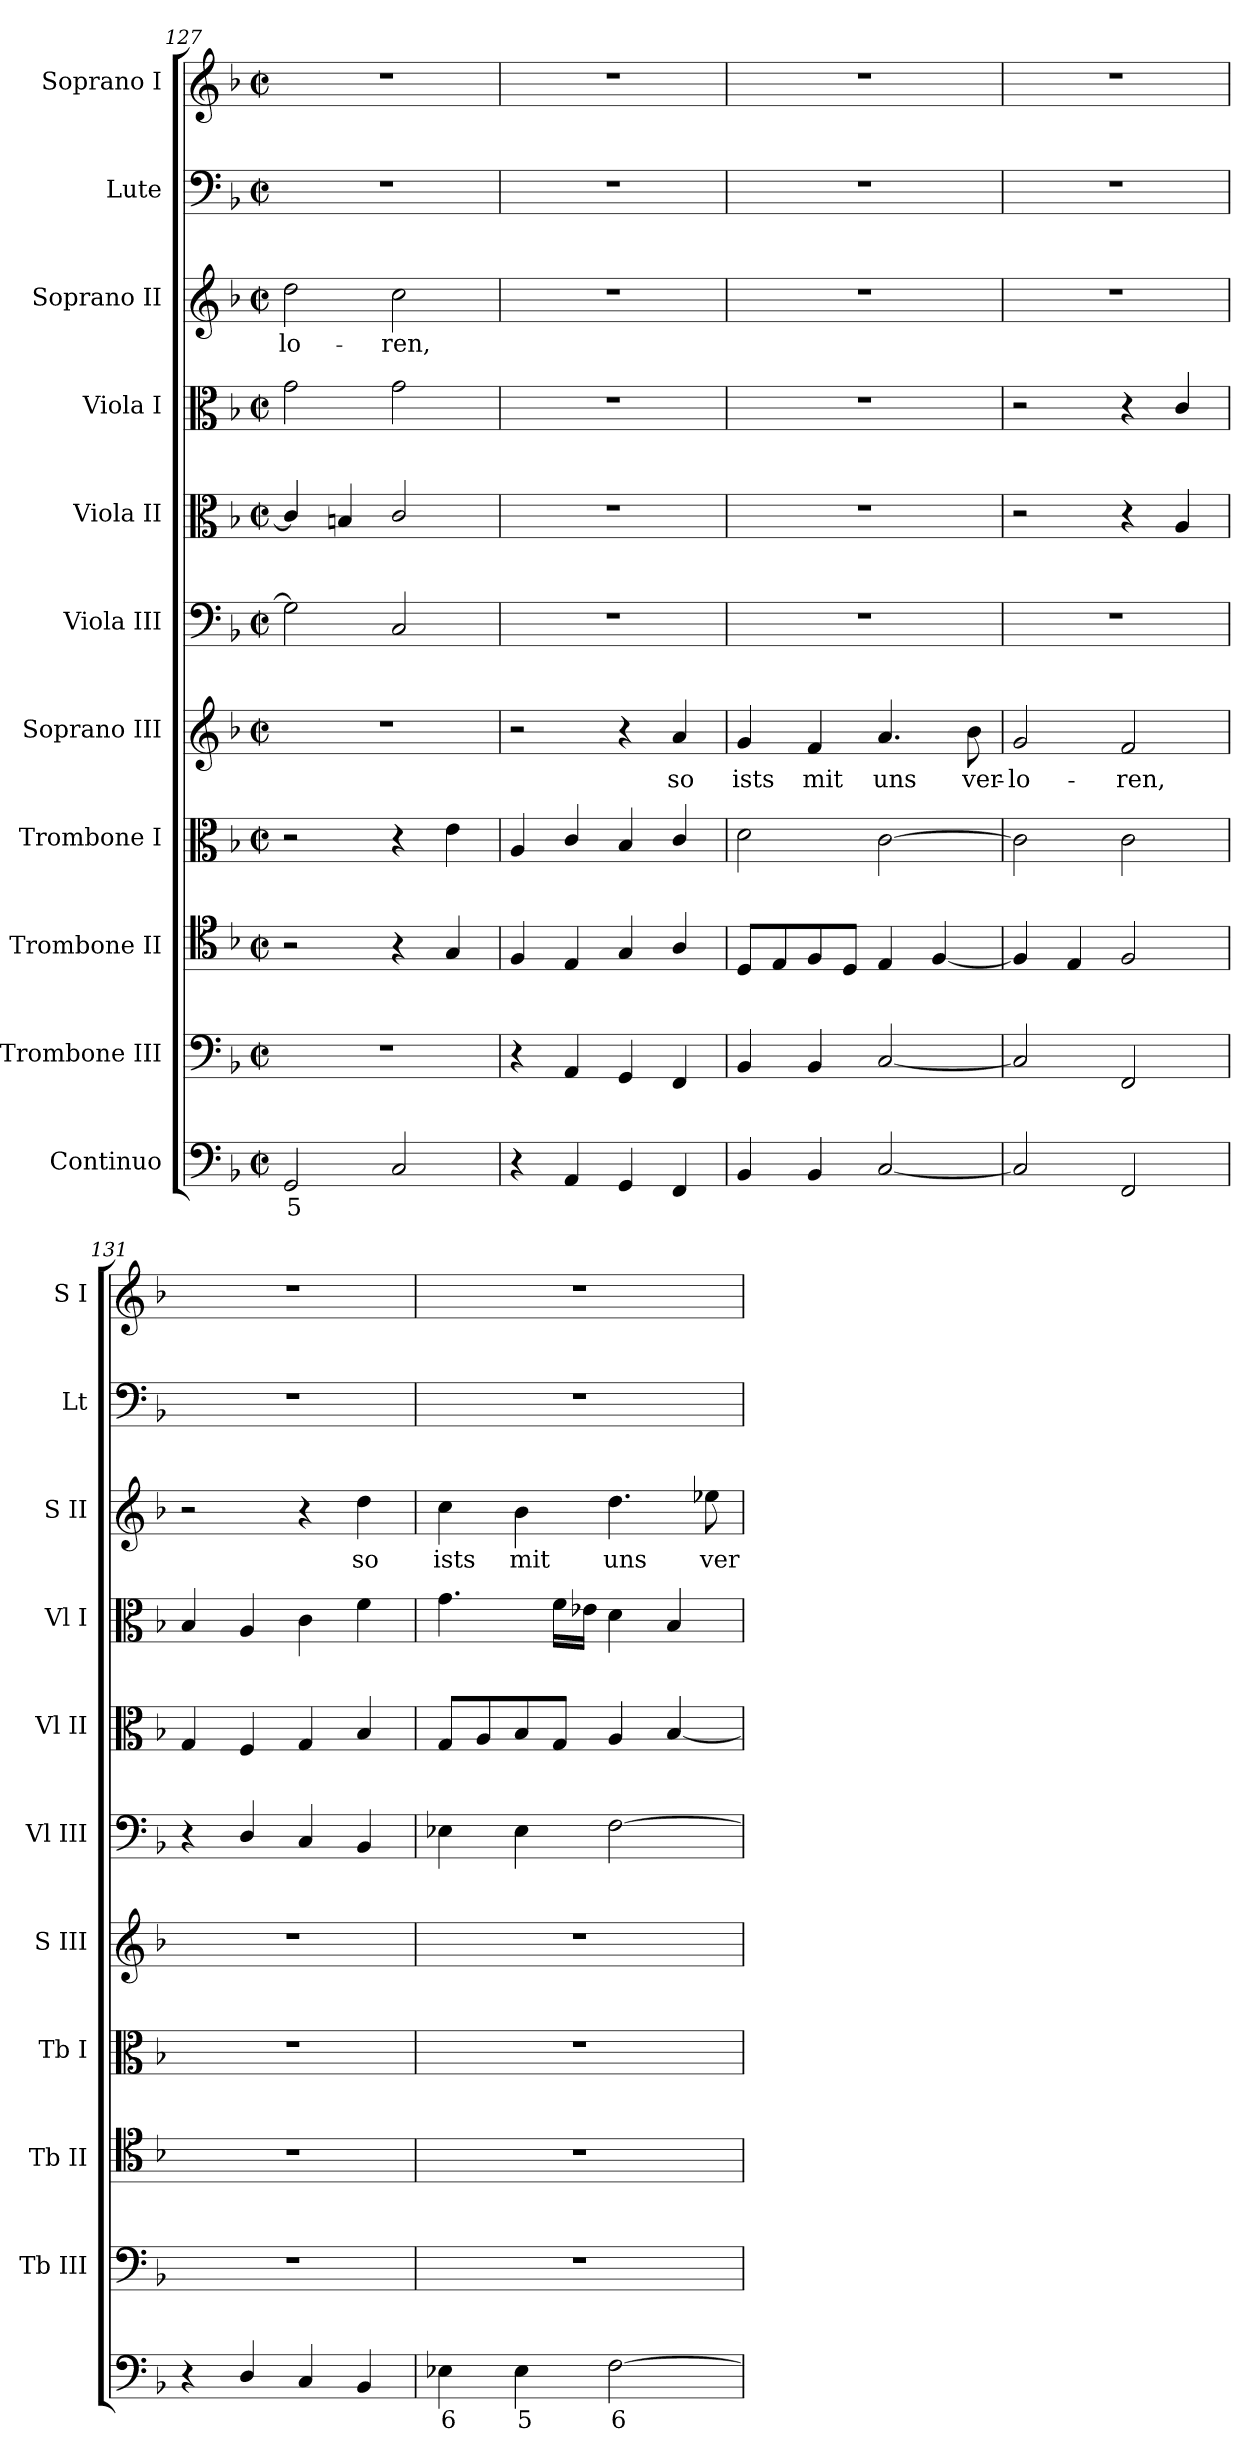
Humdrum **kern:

**kern	**text	**kern	**kern	**kern	**kern	**text	**kern	**kern	**kern	**kern	**text	**kern	**kern
*part11	*part11	*part10	*part9	*part8	*part7	*part7	*part6	*part5	*part4	*part3	*part3	*part2	*part1
*staff11	*staff11	*staff10	*staff9	*staff8	*staff7	*staff7	*staff6	*staff5	*staff4	*staff3	*staff3	*staff2	*staff1
*I"Continuo	*	*I"Trombone III	*I"Trombone II	*I"Trombone I	*I"Soprano III	*	*I"Viola III	*I"Viola II	*I"Viola I	*I"Soprano II	*	*I"Lute	*I"Soprano I
*	*	*I'Tb III	*I'Tb II	*I'Tb I	*I'S III	*	*I'Vl III	*I'Vl II	*I'Vl I	*I'S II	*	*I'Lt	*I'S I
*clefF4	*	*clefF4	*clefC4	*clefC3	*clefG2	*	*clefF4	*clefC3	*clefC3	*clefG2	*	*clefF4	*clefG2
*k[b-]	*	*k[b-]	*k[b-]	*k[b-]	*k[b-]	*	*k[b-]	*k[b-]	*k[b-]	*k[b-]	*	*k[b-]	*k[b-]
*F:	*	*F:	*F:	*F:	*F:	*	*F:	*F:	*F:	*F:	*	*F:	*F:
*M2/2	*	*M2/2	*M2/2	*M2/2	*M2/2	*	*M2/2	*M2/2	*M2/2	*M2/2	*	*M2/2	*M2/2
*met(c|)	*	*met(c|)	*met(c|)	*met(c|)	*met(c|)	*	*met(c|)	*met(c|)	*met(c|)	*met(c|)	*	*met(c|)	*met(c|)
=127	=127	=127	=127	=127	=127	=127	=127	=127	=127	=127	=127	=127	=127
!	!LO:LY:b	!	!	!	!	!	!	!	!	!	!LO:LY:b	!	!
2GG	5	1r	2r	2r	1r	.	2G]	4c/]	2g	2dd	-lo-	1r	1r
.	.	.	.	.	.	.	.	4Bn	.	.	.	.	.
!	!	!	!	!	!	!	!	!	!	!	!LO:LY:b	!	!
2C	.	.	4r	4r	.	.	2C	2c/	2g	2cc	-ren,	.	.
.	.	.	4G	4e	.	.	.	.	.	.	.	.	.
=128	=128	=128	=128	=128	=128	=128	=128	=128	=128	=128	=128	=128	=128
4r	.	4r	4F	4A	2r	.	1r	1r	1r	1r	.	1r	1r
4AA	.	4AA	4E	4c/	.	.	.	.	.	.	.	.	.
4GG	.	4GG	4G	4B-	4r	.	.	.	.	.	.	.	.
!	!	!	!	!	!	!LO:LY:b	!	!	!	!	!	!	!
4FF	.	4FF	4A/	4c/	4a	so	.	.	.	.	.	.	.
=129	=129	=129	=129	=129	=129	=129	=129	=129	=129	=129	=129	=129	=129
!	!	!	!	!	!	!LO:LY:b	!	!	!	!	!	!	!
4BB-	.	4BB-	8DL	2d	4g	ists	1r	1r	1r	1r	.	1r	1r
.	.	.	8E	.	.	.	.	.	.	.	.	.	.
!	!	!	!	!	!	!LO:LY:b	!	!	!	!	!	!	!
4BB-	.	4BB-	8F	.	4f	mit	.	.	.	.	.	.	.
.	.	.	8DJ	.	.	.	.	.	.	.	.	.	.
!	!	!	!	!	!	!LO:LY:b	!	!	!	!	!	!	!
[2C	.	[2C	4E	[2c\	4.a	uns	.	.	.	.	.	.	.
.	.	.	[4F	.	.	.	.	.	.	.	.	.	.
!	!	!	!	!	!	!LO:LY:b	!	!	!	!	!	!	!
.	.	.	.	.	8b-	ver-	.	.	.	.	.	.	.
!!LO:LB:g=z
=130	=130	=130	=130	=130	=130	=130	=130	=130	=130	=130	=130	=130	=130
!	!	!	!	!	!	!LO:LY:b	!	!	!	!	!	!	!
2C]	.	2C]	4F]	2c]	2g	-lo-	1r	2r	2r	1r	.	1r	1r
.	.	.	4E	.	.	.	.	.	.	.	.	.	.
!	!	!	!	!	!	!LO:LY:b	!	!	!	!	!	!	!
2FF	.	2FF	2F	2c	2f	-ren,	.	4r	4r	.	.	.	.
.	.	.	.	.	.	.	.	4A	4c/	.	.	.	.
=131	=131	=131	=131	=131	=131	=131	=131	=131	=131	=131	=131	=131	=131
4r	.	1r	1r	1r	1r	.	4r	4G	4B-	2r	.	1r	1r
4D/	.	.	.	.	.	.	4D/	4F	4A	.	.	.	.
4C	.	.	.	.	.	.	4C	4G	4c	4r	.	.	.
!	!	!	!	!	!	!	!	!	!	!	!LO:LY:b	!	!
4BB-	.	.	.	.	.	.	4BB-	4B-	4f	4dd	so	.	.
=132	=132	=132	=132	=132	=132	=132	=132	=132	=132	=132	=132	=132	=132
!	!LO:LY:b	!	!	!	!	!	!	!	!	!	!LO:LY:b	!	!
4E-X	6	1r	1r	1r	1r	.	4E-X	8GL	4.g	4cc	ists	1r	1r
.	.	.	.	.	.	.	.	8A	.	.	.	.	.
!	!LO:LY:b	!	!	!	!	!	!	!	!	!	!LO:LY:b	!	!
4E-	5	.	.	.	.	.	4E-	8B-	.	4b-	mit	.	.
.	.	.	.	.	.	.	.	8GJ	16fLL	.	.	.	.
.	.	.	.	.	.	.	.	.	16e-XJJ	.	.	.	.
!	!LO:LY:b	!	!	!	!	!	!	!	!	!	!LO:LY:b	!	!
[2F	6	.	.	.	.	.	[2F	4A	4d	4.dd	uns	.	.
.	.	.	.	.	.	.	.	[4B-	4B-	.	.	.	.
!	!	!	!	!	!	!	!	!	!	!	!LO:LY:b	!	!
.	.	.	.	.	.	.	.	.	.	8ee-X	ver-	.	.
=	=	=	=	=	=	=	=	=	=	=	=	=	=
*-	*-	*-	*-	*-	*-	*-	*-	*-	*-	*-	*-	*-	*-
